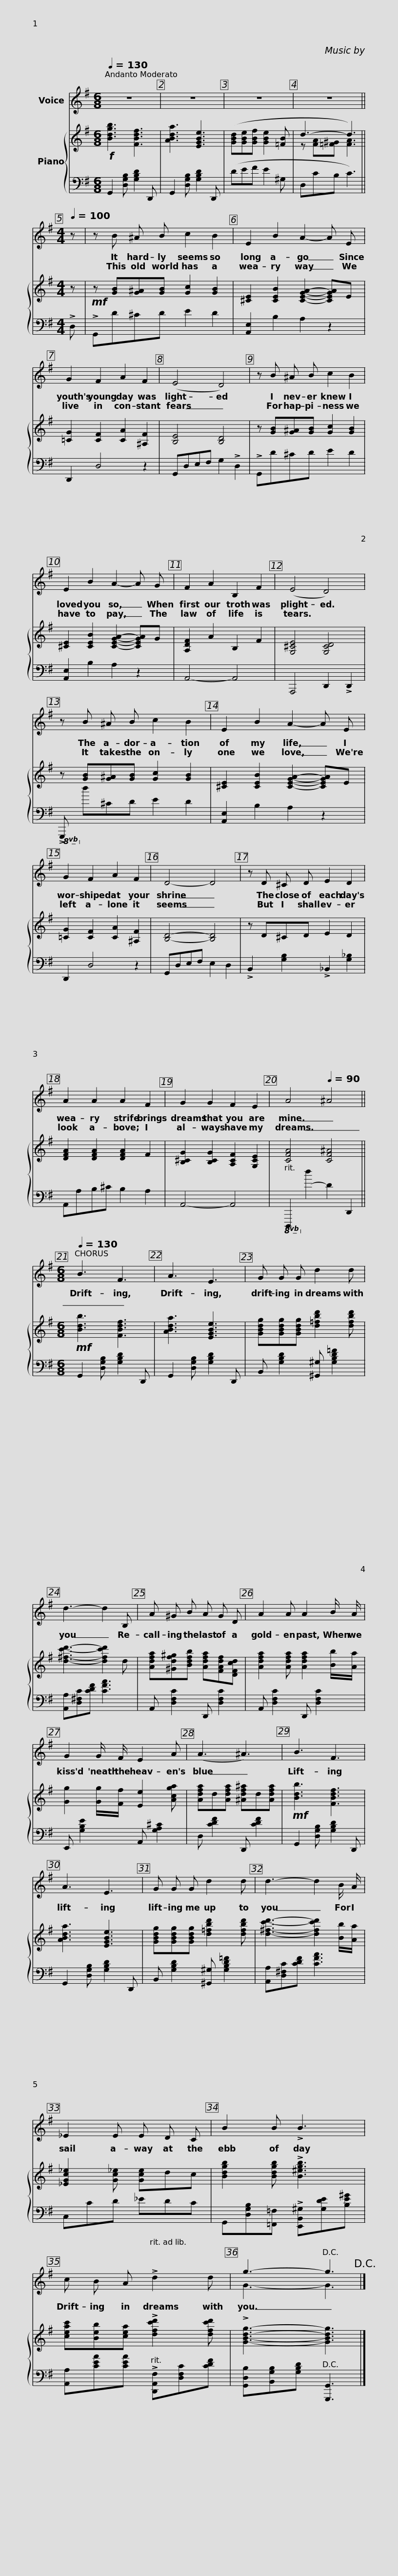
X:1
%%score ( 1 2 ) { ( 3 5 ) | 4 }
L:1/8
Q:1/4=130
M:6/8
I:linebreak $
K:G
V:1 treble
V:2 treble
V:3 treble
V:5 treble
V:4 bass
V:1
 z6 | z6 | z6 | z6 ||$[M:4/4][Q:1/4=100] z | %5
 z B ^A B c2 B2 | E2 B2 A2- A E | G2 F2 A2 F2 |$ (E4 D4) | z B ^A B c2 B2 | %10
 E2 B2 A2- A G |$ F2 A2 B,2 F2 | (E4 D4) | z B ^A B c2 B2 |$ E2 B2 A2- A E | %15
 G2 F2 A2 F2 | D4- D4 |$ z D ^C D E2 D2 | A2 A2 A2 F2 | G2 G2 F2 E2 | %20
[Q:1/4=95] A4[Q:1/4=90] ^A4 ||$[M:6/8][Q:1/4=130] B3 F3 | A3 E3 | G G G d2 d | d3- d2 B, |$ %25
 A ^G B A G D | A2 A A2 B/ A/ | G2 G/ F/ E2 A | (A3 ^A3) |$ B3 F3 | %30
 A3 E3 | G G G d2 d | d3- d2 B/ A/ |$ _E2 E E D C | B2 B !>!B3 | %35
 c B A !>!d2 d | g3- g3!D.C.! |] %37
V:2
 x6 | x6 | x6 | x6 ||$[M:4/4] x | %5
 x8 | x8 | x8 |$ x8 | x8 | %10
 x8 |$ x8 | x8 | x8 |$ x8 | %15
 x8 | x8 |$ x8 | x8 | x8 | %20
 x8 ||$[M:6/8] x6 | x6 | x6 | x6 |$ %25
 x6 | x6 | x6 | x6 |$ x6 | %30
 x6 | x6 | x6 |$ x6 | x6 | %35
 x6 | G3- G3 |] %37
V:3
!f! [Bdgb]3 [FBdf]3 | [ABda]3 [EGBe]3 | ([GBd][GBe][GBf] [GBe]2 [=FB] | d3- d3) ||$[M:4/4] z | %5
!mf! z [GB][G^A][GB] [Gc]2 [GB]2 | [^CE]2 [CEB]2 [CEGA]2- [CEGA]E | [=CG]2 [CF]2 [CA]2 [^A,F]2 |$ [B,E]4 [B,D]4 | z [GB][G^A][GB] [Gc]2 [GB]2 | %10
 [^CE]2 [CEB]2 [CEGA]2- [CEGA]G |$ [A,DF]2 A2 B,2 F2 | [G,^CE]4 [G,CD]4 | z [GB][G^A][GB] [Gc]2 [GB]2 |$ [^CE]2 [CEB]2 [CEGA]2- [CEGA]E | %15
 [=CG]2 [CF]2 [CA]2 [^A,F]2 | [B,D]4- [B,D]4 |$ z D^CD E2 D2 | [DFA]2 [DFA]2 [DFA]2 F2 | [B,^CG]2 [B,CG]2 [A,CF]2 [G,CE]2 | %20
 [CFA]4 [CF^A]4 ||$[M:6/8]!mf! [Bdb]3 [FBdf]3 | [ABda]3 [EGBe]3 | [GBdg][GBdg][GBdg] [d=fbd']2 [dfbd'] | [d^fc'd']3- [dfc'd']2 d |$ %25
 [Adfa][^Gdf^g][Bdfb] [Adfa][FAdf][DFcd] | [Adfa]2 [Adfa] [Adfa]2 [Bb]/[Aa]/ | [Gg]2 [Gg]/[Ff]/ [Ee]2 [Acga] | [Adfa]d[Adfa] [^Adf^a]d[Adfa] |$!mf! [Bdb]3 [FBdf]3 | %30
 [ABda]3 [EGBe]3 | [GBdg][GBdg][GBdg] [d=fbd']2 [dfbd'] | [d^fc'd']3- [dfc'd']2 [Bb]/[Aa]/ |$ [_EGc_e]2 [Gc_e] [Gce]dc | [Bdgb]2 [Bdgb] !>![B^egb]3 | %35
 [ceac'][Beb][cea] !>![dfc'd']2 [dfc'd'] | !>![GBdg]3- [GBdg]3 |] %37
V:4
 G,,2 [D,G,B,] [G,B,D]2 D,, | G,,2 [D,G,B,] [G,B,D]2 D,, | (DEF E2 ^G, | D,CB, C3) ||$[M:4/4] !>!D, | %5
 !>!G,,D^CD E2 D2 | [A,,E,]2 B,2 A,2 z2 | D,,2 D,4 z2 |$ G,,D,E,F, G,2 !>!D,2 | !>!G,,D^CD E2 D2 | %10
 [A,,E,]2 B,2 A,2 z2 |$ A,,4- A,,4 | A,,,4 D,,2 !>!D,,2 |!8vb(! !>!G,,,!8vb)! D^CD E2 D2 |$ [A,,E,]2 B,2 A,2 z2 | %15
 D,,2 D,4 z2 | G,,D,E,F, E,2 D,2 |$ !>!B,,2 [G,B,]2 !>!_B,,2 [G,_B,]2 | A,,A,B,^C B,2 A,2 | A,,4- A,,4 | %20
!8vb(! D,,,2!8vb)! D2- D2 D,,2 ||$[M:6/8] G,,2 [D,G,B,] [G,B,D]2 D,, | G,,2 [D,G,B,] [G,B,D]2 D,, | B,, [G,B,D]2 [^G,,^G,] [G,B,D=F]2 | [A,,A,][D,^F,C][CDF] [CFA]3 |$ %25
 A,, [D,F,C]2 D,, [D,F,C]2 | A,, [D,F,C]2 D,, [D,F,C]2 | E,, [G,B,E]2 A,, [G,A,^C]2 | D, [CDF]2 D,, [CDF]2 |$ G,,2 [D,G,B,] [G,B,D]2 D,, | %30
 G,,2 [D,G,B,] [G,B,D]2 D,, | B,, [G,B,D]2 [^G,,^G,] [G,B,D=F]2 | [A,,A,][D,^F,C][CDF] [CFA]3 |$ C,CD _EDC | G,,[D,G,B,][=F,,=F,] !>![E,,B,,^G,][G,DE][B,E^G] | %35
 [A,,A,][CEA][CEA] !>![D,,A,,F,][D,F,C][CDF] | [G,,D,B,][B,,G,B,][G,B,D] [G,,,G,,]3 |] %37
V:5
 x6 | x6 | x6 | z [FA][=F^G] [FA]3 ||$[M:4/4] x | %5
 x8 | x8 | x8 |$ x8 | x8 | %10
 x8 |$ x8 | x8 | x8 |$ x8 | %15
 x8 | x8 |$ x8 | x8 | x8 | %20
 x8 ||$[M:6/8] x6 | x6 | x6 | x6 |$ %25
 x6 | x6 | x6 | x6 |$ x6 | %30
 x6 | x6 | x6 |$ x6 | x6 | %35
 x6 | x6 |] %37
